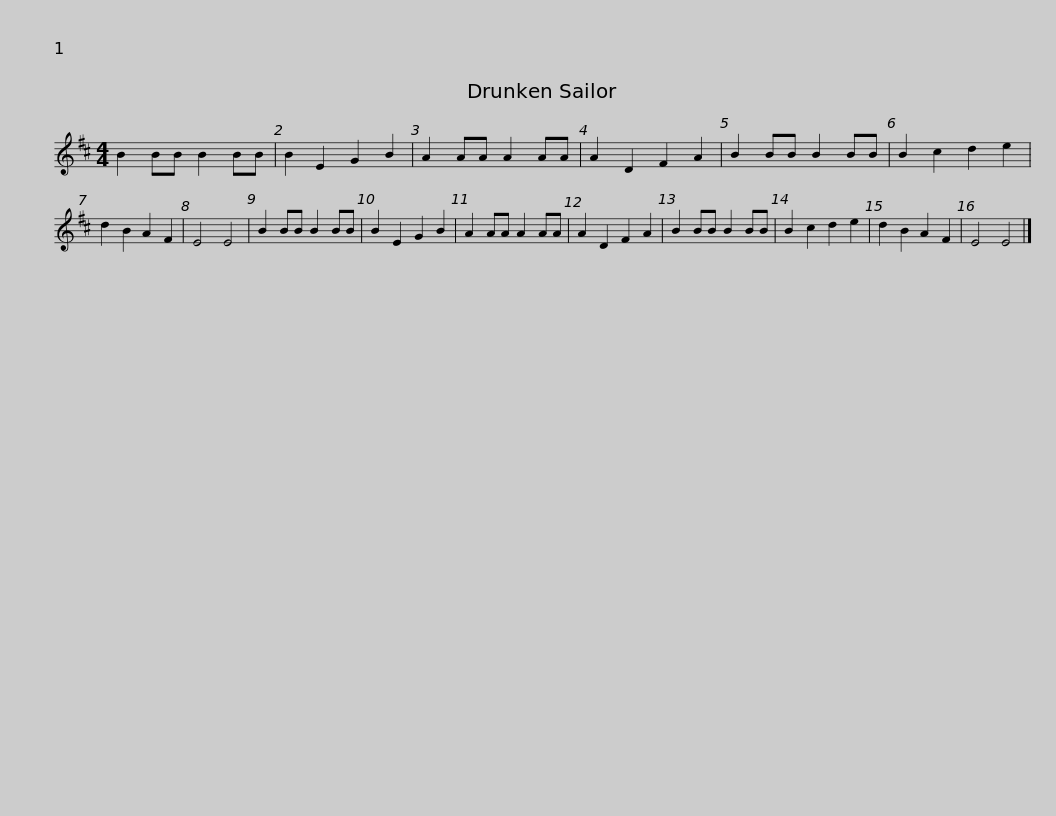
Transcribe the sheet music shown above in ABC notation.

X:1
L:1/8
M:4/4
I:linebreak $
K:D
V:1 treble
V:1
 B2 BB B2 BB | B2 E2 G2 B2 | A2 AA A2 AA | A2 D2 F2 A2 | B2 BB B2 BB | %5
 B2 c2 d2 e2 | d2 B2 A2 F2 | E4 E4 | B2 BB B2 BB |$ B2 E2 G2 B2 | %10
 A2 AA A2 AA | A2 D2 F2 A2 | B2 BB B2 BB | B2 c2 d2 e2 | d2 B2 A2 F2 | %15
 E4 E4 |] %16
